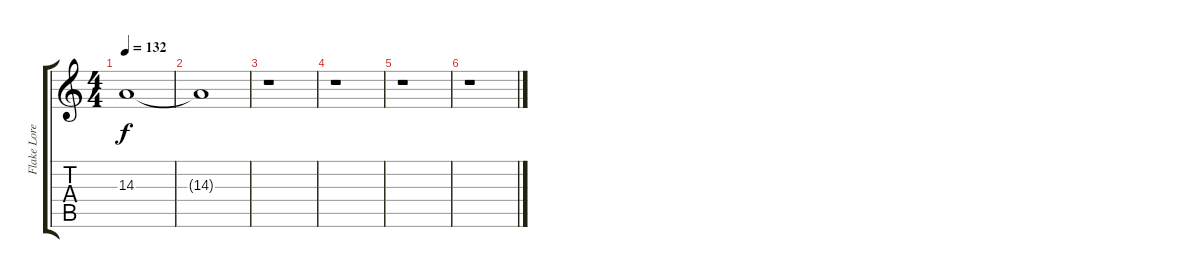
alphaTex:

\track ("Flake Lorenz [Keyboard LH]" "Flake Lore") {instrument pad3polysynth}
\staff {score tabs}
\tuning (E4 B3 G3 D3 A2 D2) {hide}
\ts (4 4)
\tempo 132
\clef g2
\ks c
14.3.1{dy f instrument glockenspiel} |
14.3{t}.1 |
r.1 |
r.1 |
r.1 |
r.1
